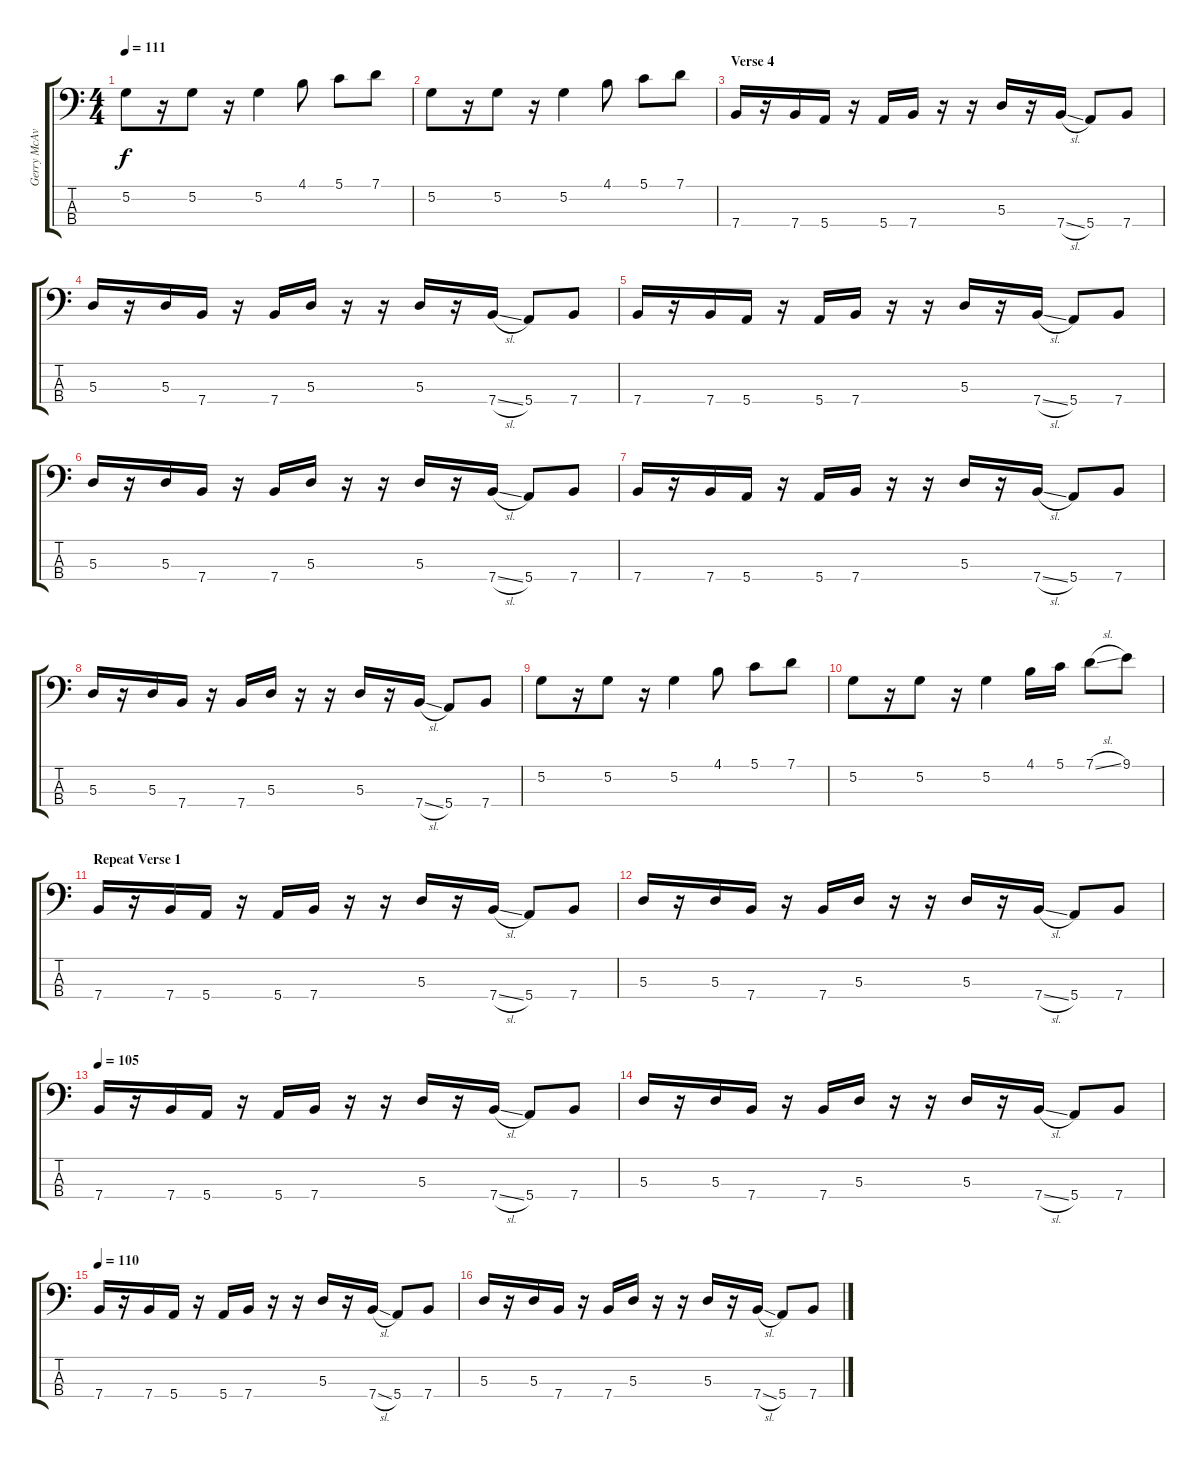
\track ("Gerry McAvoy" "Gerry McAv") {instrument electricbasspick}
\staff {score tabs}
\tuning (G2 D2 A1 E1) {hide}
\ts (4 4)
\tempo 111
\clef f4
\ks c
5.2.8{dy f} r.16 5.2.8 r.16 5.2.4 4.1.8 5.1.8 7.1.8 |
5.2.8 r.16 5.2.8 r.16 5.2.4 4.1.8 5.1.8 7.1.8 |
\section ("" "Verse 4")
7.4.16 r.16 7.4.16 5.4.16 r.16 5.4.16 7.4.16 r.16 r.16 5.3.16 r.16 7.4{sl}.16 5.4.8 7.4.8 |
5.3.16 r.16 5.3.16 7.4.16 r.16 7.4.16 5.3.16 r.16 r.16 5.3.16 r.16 7.4{sl}.16 5.4.8 7.4.8 |
7.4.16 r.16 7.4.16 5.4.16 r.16 5.4.16 7.4.16 r.16 r.16 5.3.16 r.16 7.4{sl}.16 5.4.8 7.4.8 |
5.3.16 r.16 5.3.16 7.4.16 r.16 7.4.16 5.3.16 r.16 r.16 5.3.16 r.16 7.4{sl}.16 5.4.8 7.4.8 |
7.4.16 r.16 7.4.16 5.4.16 r.16 5.4.16 7.4.16 r.16 r.16 5.3.16 r.16 7.4{sl}.16 5.4.8 7.4.8 |
5.3.16 r.16 5.3.16 7.4.16 r.16 7.4.16 5.3.16 r.16 r.16 5.3.16 r.16 7.4{sl}.16 5.4.8 7.4.8 |
5.2.8 r.16 5.2.8 r.16 5.2.4 4.1.8 5.1.8 7.1.8 |
5.2.8 r.16 5.2.8 r.16 5.2.4 4.1.16 5.1.16 7.1{sl}.8 9.1.8 |
\section ("" "Repeat Verse 1")
7.4.16 r.16 7.4.16 5.4.16 r.16 5.4.16 7.4.16 r.16 r.16 5.3.16 r.16 7.4{sl}.16 5.4.8 7.4.8 |
5.3.16 r.16 5.3.16 7.4.16 r.16 7.4.16 5.3.16 r.16 r.16 5.3.16 r.16 7.4{sl}.16 5.4.8 7.4.8 |
\tempo 105
7.4.16 r.16 7.4.16 5.4.16 r.16 5.4.16 7.4.16 r.16 r.16 5.3.16 r.16 7.4{sl}.16 5.4.8 7.4.8 |
5.3.16 r.16 5.3.16 7.4.16 r.16 7.4.16 5.3.16 r.16 r.16 5.3.16 r.16 7.4{sl}.16 5.4.8 7.4.8 |
\tempo 110
7.4.16 r.16 7.4.16 5.4.16 r.16 5.4.16 7.4.16 r.16 r.16 5.3.16 r.16 7.4{sl}.16 5.4.8 7.4.8 |
5.3.16 r.16 5.3.16 7.4.16 r.16 7.4.16 5.3.16 r.16 r.16 5.3.16 r.16 7.4{sl}.16 5.4.8 7.4.8
